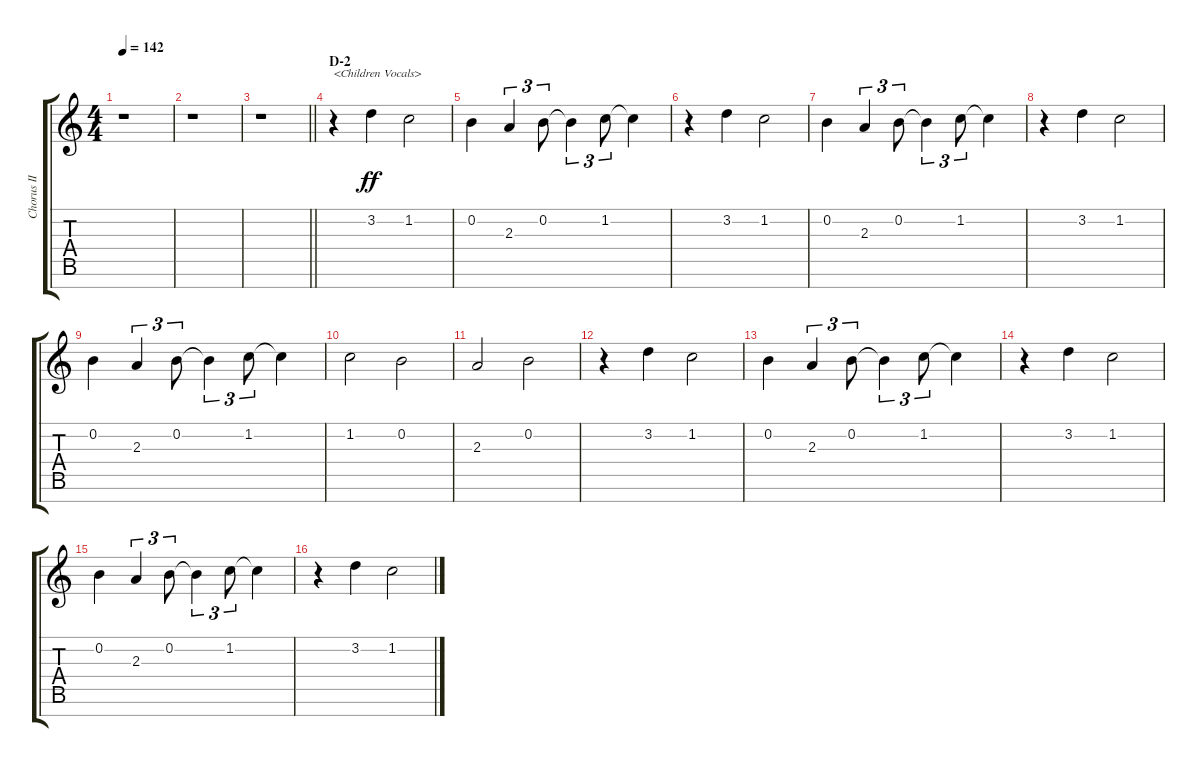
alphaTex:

\track ("Chorus II" "Chorus II") {instrument voiceoohs}
\staff {score tabs}
\tuning (E5 B4 G4 D4 A3 E3 B2) {hide}
\ts (4 4)
\tempo 142
\clef g2
\ks c
r.1{dy ff} |
r.1 |
\barLineRight lightlight
r.1 |
\section ("" "D-2")
r.4{txt "<Children Vocals>"} 3.2.4 1.2.2 |
0.2.4 2.3.4{tu (3 2)} 0.2.8{tu (3 2)} 0.2{t}.4{tu (3 2)} 1.2.8{tu (3 2)} 1.2{t}.4 |
r.4 3.2.4 1.2.2 |
0.2.4 2.3.4{tu (3 2)} 0.2.8{tu (3 2)} 0.2{t}.4{tu (3 2)} 1.2.8{tu (3 2)} 1.2{t}.4 |
r.4 3.2.4 1.2.2 |
0.2.4 2.3.4{tu (3 2)} 0.2.8{tu (3 2)} 0.2{t}.4{tu (3 2)} 1.2.8{tu (3 2)} 1.2{t}.4 |
1.2.2 0.2.2 |
2.3.2 0.2.2 |
r.4 3.2.4 1.2.2 |
0.2.4 2.3.4{tu (3 2)} 0.2.8{tu (3 2)} 0.2{t}.4{tu (3 2)} 1.2.8{tu (3 2)} 1.2{t}.4 |
r.4 3.2.4 1.2.2 |
0.2.4 2.3.4{tu (3 2)} 0.2.8{tu (3 2)} 0.2{t}.4{tu (3 2)} 1.2.8{tu (3 2)} 1.2{t}.4 |
r.4 3.2.4 1.2.2
